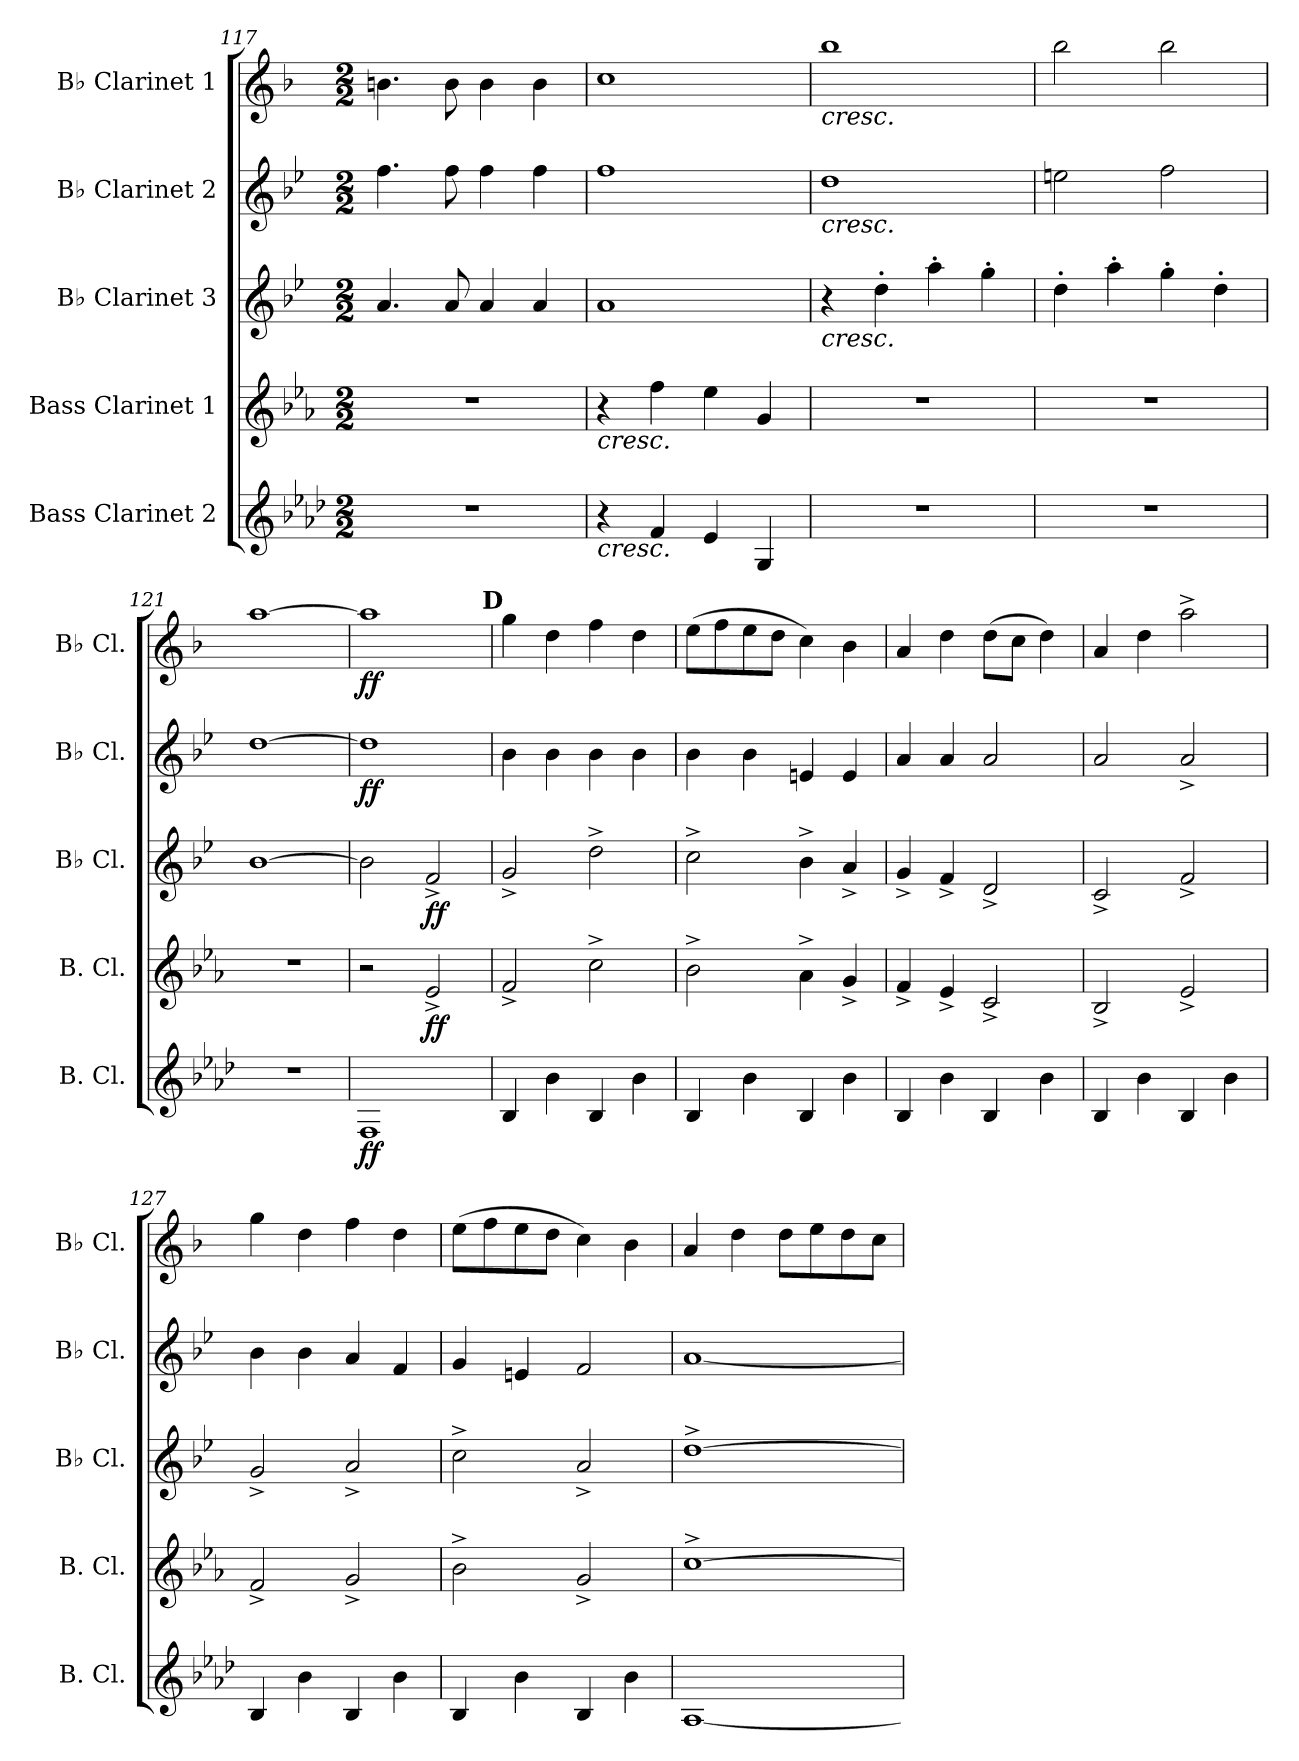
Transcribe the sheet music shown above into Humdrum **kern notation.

**kern	**dynam	**kern	**dynam	**kern	**dynam	**kern	**dynam	**kern	**dynam
*part5	*part5	*part4	*part4	*part3	*part3	*part2	*part2	*part1	*part1
*staff5	*staff5	*staff4	*staff4	*staff3	*staff3	*staff2	*staff2	*staff1	*staff1
*I"Bass Clarinet 2	*	*I"Bass Clarinet 1	*	*I"B♭ Clarinet 3	*	*I"B♭ Clarinet 2	*	*I"B♭ Clarinet 1	*
*I'B. Cl.	*	*I'B. Cl.	*	*I'B♭ Cl.	*	*I'B♭ Cl.	*	*I'B♭ Cl.	*
*clefG2	*	*clefG2	*	*clefG2	*	*clefG2	*	*clefG2	*
*ITrd8c14	*	*ITrd8c14	*	*ITrd1c2	*	*ITrd1c2	*	*ITrd1c2	*
*k[b-e-a-d-]	*	*k[b-e-a-]	*	*k[b-e-a-d-]	*	*k[b-e-a-d-]	*	*k[b-e-a-]	*
*M2/2	*	*M2/2	*	*M2/2	*	*M2/2	*	*M2/2	*
=117	=117	=117	=117	=117	=117	=117	=117	=117	=117
1r	.	1r	.	4.g/	.	4.ee-\	.	4.an\	.
.	.	.	.	8g/	.	8ee-\	.	8a\	.
.	.	.	.	4g/	.	4ee-\	.	4a\	.
.	.	.	.	4g/	.	4ee-\	.	4a\	.
!!LO:PB:g=z
=118	=118	=118	=118	=118	=118	=118	=118	=118	=118
!	!	!LO:TX:b:i:t=cresc.	!	!	!	!	!	!	!
!LO:TX:b:i:t=cresc.	!	!	!	!	!	!	!	!	!
4r	.	4r	.	1g	.	1ee-	.	1b-	.
4F/	.	4f\	.	.	.	.	.	.	.
4E-/	.	4e-\	.	.	.	.	.	.	.
4GG/	.	4G/	.	.	.	.	.	.	.
=119	=119	=119	=119	=119	=119	=119	=119	=119	=119
!	!	!	!	!	!	!	!	!LO:TX:b:i:t=cresc.	!
!	!	!	!	!	!	!LO:TX:b:i:t=cresc.	!	!	!
!	!	!	!	!LO:TX:b:i:t=cresc.	!	!	!	!	!
1r	.	1r	.	4r	.	1cc	.	1aa-	.
.	.	.	.	4cc'\	.	.	.	.	.
.	.	.	.	4gg'\	.	.	.	.	.
.	.	.	.	4ff'\	.	.	.	.	.
=120	=120	=120	=120	=120	=120	=120	=120	=120	=120
1r	.	1r	.	4cc'\	.	2ddn\	.	2aa-\	.
.	.	.	.	4gg'\	.	.	.	.	.
.	.	.	.	4ff'\	.	2ee-\	.	2aa-\	.
.	.	.	.	4cc'\	.	.	.	.	.
=121	=121	=121	=121	=121	=121	=121	=121	=121	=121
1r	.	1r	.	[1a-	.	[1cc	.	[1gg	.
=122	=122	=122	=122	=122	=122	=122	=122	=122	=122
!	!LO:DY:b	!	!	!	!	!	!LO:DY:b	!	!LO:DY:b
1FF	ff	2r	.	2a-\]	.	1cc]	ff	1gg]	ff
!	!	!	!LO:DY:b	!	!LO:DY:b	!	!	!	!
.	.	2E-^/	ff	2e-^/	ff	.	.	.	.
!!LO:REH:place=s1:a:B:enc=none:fs=14:t=D
=123	=123	=123	=123	=123	=123	=123	=123	=123	=123
4BB-/	.	2F^/	.	2f^/	.	4a-\	.	4ff\	.
4B-\	.	.	.	.	.	4a-\	.	4cc\	.
4BB-/	.	2c^\	.	2cc^\	.	4a-\	.	4ee-\	.
4B-\	.	.	.	.	.	4a-\	.	4cc\	.
=124	=124	=124	=124	=124	=124	=124	=124	=124	=124
4BB-/	.	2B-^\	.	2b-^\	.	4a-\	.	(>8dd\L	.
.	.	.	.	.	.	.	.	8ee-\	.
4B-\	.	.	.	.	.	4a-\	.	8dd\	.
.	.	.	.	.	.	.	.	8cc\J	.
4BB-/	.	4A-^\	.	4a-^\	.	4dn/	.	4b-\)	.
4B-\	.	4G^/	.	4g^/	.	4d/	.	4a-\	.
=125	=125	=125	=125	=125	=125	=125	=125	=125	=125
4BB-/	.	4F^/	.	4f^/	.	4g/	.	4g/	.
4B-\	.	4E-^/	.	4e-^/	.	4g/	.	4cc\	.
4BB-/	.	2C^/	.	2c^/	.	2g/	.	(>8cc\L	.
.	.	.	.	.	.	.	.	8b-\J	.
4B-\	.	.	.	.	.	.	.	4cc\)	.
=126	=126	=126	=126	=126	=126	=126	=126	=126	=126
4BB-/	.	2BB-^/	.	2B-^/	.	2g/	.	4g/	.
4B-\	.	.	.	.	.	.	.	4cc\	.
4BB-/	.	2E-^/	.	2e-^/	.	2g^/	.	2gg^\	.
4B-\	.	.	.	.	.	.	.	.	.
!!LO:LB:g=z
=127	=127	=127	=127	=127	=127	=127	=127	=127	=127
4BB-/	.	2F^/	.	2f^/	.	4a-\	.	4ff\	.
4B-\	.	.	.	.	.	4a-\	.	4cc\	.
4BB-/	.	2G^/	.	2g^/	.	4g/	.	4ee-\	.
4B-\	.	.	.	.	.	4e-/	.	4cc\	.
=128	=128	=128	=128	=128	=128	=128	=128	=128	=128
4BB-/	.	2B-^\	.	2b-^\	.	4f/	.	(>8dd\L	.
.	.	.	.	.	.	.	.	8ee-\	.
4B-\	.	.	.	.	.	4dn/	.	8dd\	.
.	.	.	.	.	.	.	.	8cc\J	.
4BB-/	.	2G^/	.	2g^/	.	2e-/	.	4b-\)	.
4B-\	.	.	.	.	.	.	.	4a-\	.
=129	=129	=129	=129	=129	=129	=129	=129	=129	=129
[1AA-	.	[1c^	.	[1cc^	.	[1g	.	4g/	.
.	.	.	.	.	.	.	.	4cc\	.
.	.	.	.	.	.	.	.	8cc\L	.
.	.	.	.	.	.	.	.	8dd\	.
.	.	.	.	.	.	.	.	8cc\	.
.	.	.	.	.	.	.	.	8b-\J	.
=	=	=	=	=	=	=	=	=	=
*-	*-	*-	*-	*-	*-	*-	*-	*-	*-
